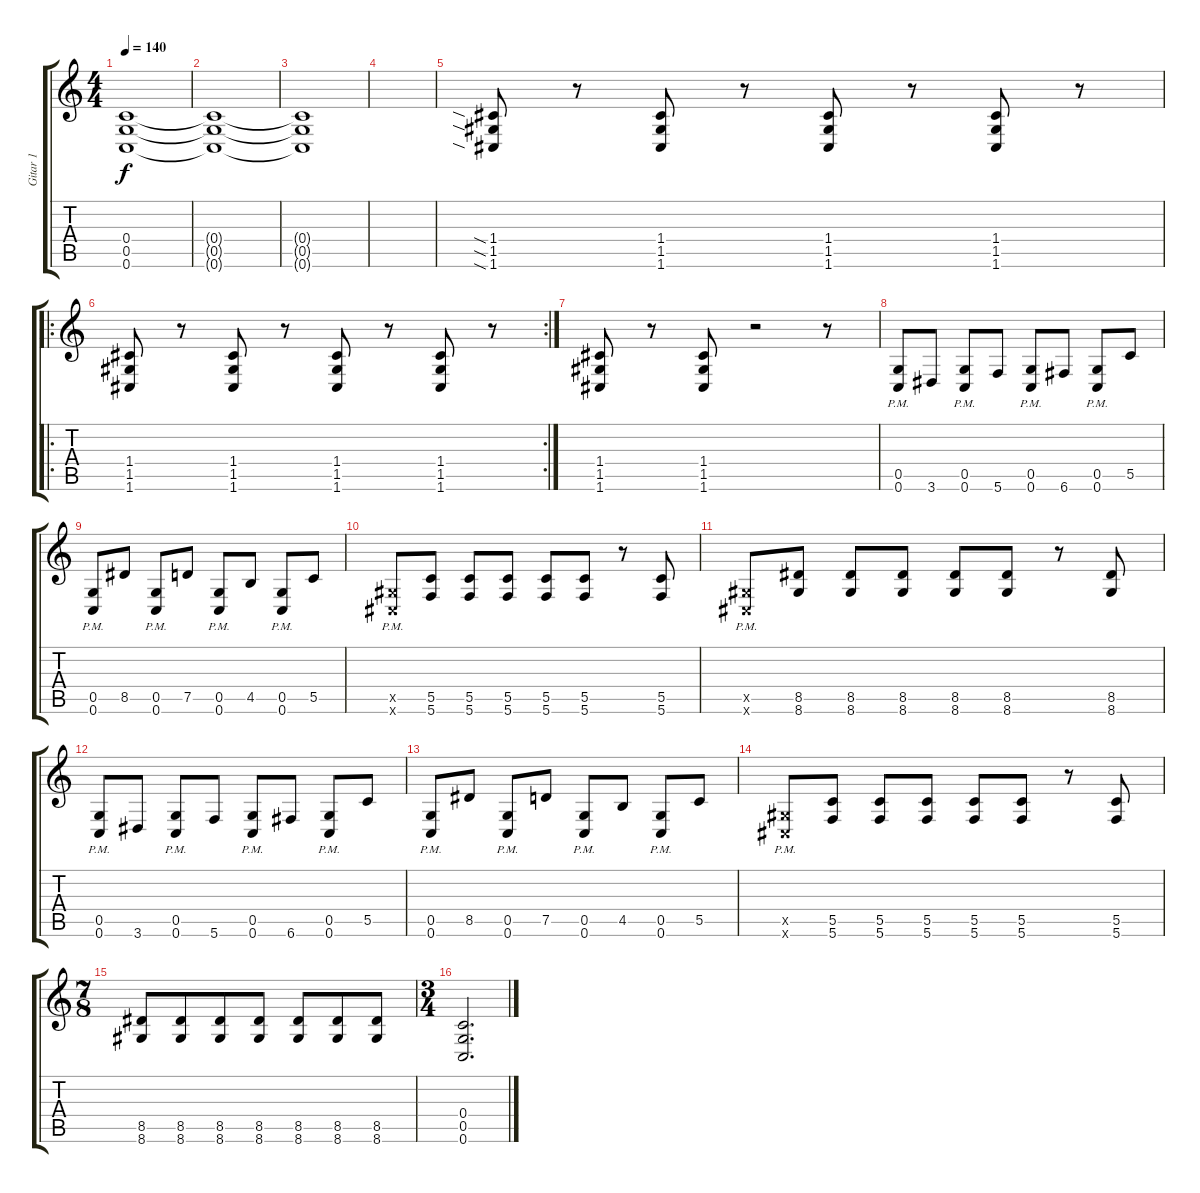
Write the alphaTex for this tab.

\track ("Gitar 1" "Gitar 1") {instrument distortionguitar}
\staff {score tabs}
\tuning (D4 A3 F3 C3 G2 C2) {hide}
\ts (4 4)
\tempo 140
\clef g2
\ks c
(0.4 0.5 0.6).1{dy f} |
(0.4{t} 0.5{t} 0.6{t}).1 |
(0.4{t} 0.5{t} 0.6{t}).1 |
|
(1.4{sia} 1.5{sia} 1.6{sia}).8 r.8 (1.4 1.5 1.6).8 r.8 (1.4 1.5 1.6).8 r.8 (1.4 1.5 1.6).8 r.8 |
\ro
\rc 2
(1.4 1.5 1.6).8 r.8 (1.4 1.5 1.6).8 r.8 (1.4 1.5 1.6).8 r.8 (1.4 1.5 1.6).8 r.8 |
(1.4 1.5 1.6).8 r.8 (1.4 1.5 1.6).8 r.2 r.8 |
(0.5{pm} 0.6{pm}).8 3.6.8 (0.5{pm} 0.6{pm}).8 5.6.8 (0.5{pm} 0.6{pm}).8 6.6.8 (0.5{pm} 0.6{pm}).8 5.5.8 |
(0.5{pm} 0.6{pm}).8 8.5.8 (0.5{pm} 0.6{pm}).8 7.5.8 (0.5{pm} 0.6{pm}).8 4.5.8 (0.5{pm} 0.6{pm}).8 5.5.8 |
(1.5{pm x} 1.6{pm x}).8 (5.5 5.6).8 (5.5 5.6).8 (5.5 5.6).8 (5.5 5.6).8 (5.5 5.6).8 r.8 (5.5 5.6).8 |
(1.5{pm x} 1.6{pm x}).8 (8.5 8.6).8 (8.5 8.6).8 (8.5 8.6).8 (8.5 8.6).8 (8.5 8.6).8 r.8 (8.5 8.6).8 |
(0.5{pm} 0.6{pm}).8 3.6.8 (0.5{pm} 0.6{pm}).8 5.6.8 (0.5{pm} 0.6{pm}).8 6.6.8 (0.5{pm} 0.6{pm}).8 5.5.8 |
(0.5{pm} 0.6{pm}).8 8.5.8 (0.5{pm} 0.6{pm}).8 7.5.8 (0.5{pm} 0.6{pm}).8 4.5.8 (0.5{pm} 0.6{pm}).8 5.5.8 |
(1.5{pm x} 1.6{pm x}).8 (5.5 5.6).8 (5.5 5.6).8 (5.5 5.6).8 (5.5 5.6).8 (5.5 5.6).8 r.8 (5.5 5.6).8 |
\ts (7 8)
(8.5 8.6).8 (8.5 8.6).8 (8.5 8.6).8 (8.5 8.6).8 (8.5 8.6).8 (8.5 8.6).8 (8.5 8.6).8 |
\ts (3 4)
(0.4 0.5 0.6).2{d}
